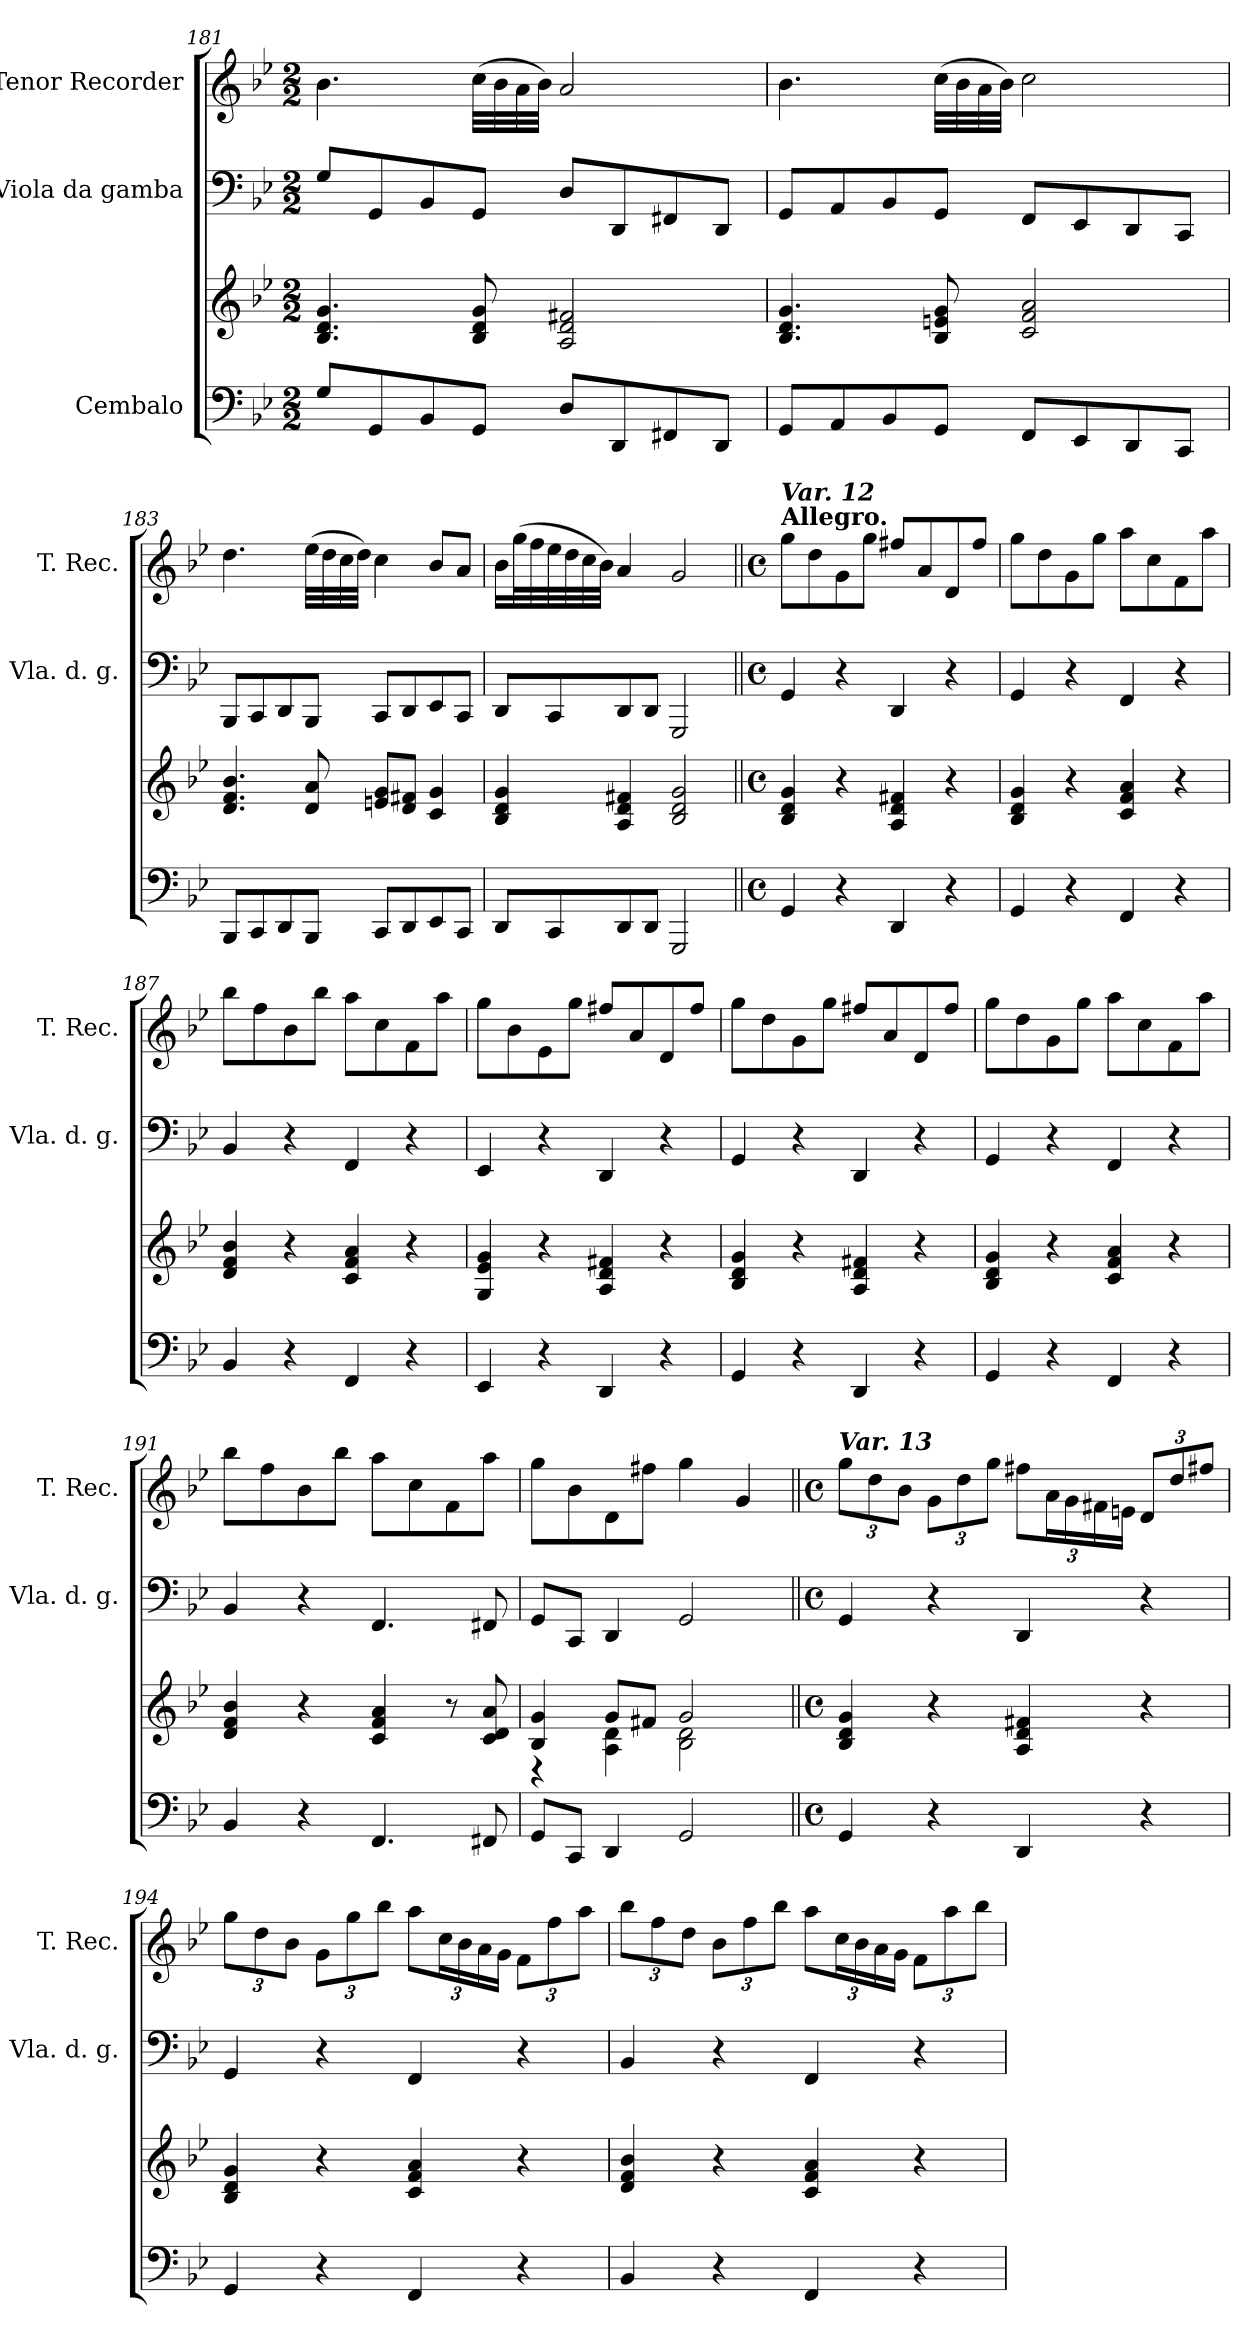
**kern	**kern	**kern	**kern
*part3	*part3	*part2	*part1
*staff4	*staff3	*staff2	*staff1
*I"Cembalo	*	*I"Viola da gamba	*I"Tenor Recorder
*	*	*I'Vla. d. g.	*I'T. Rec.
!!LO:LB:g=z
*clefF4	*clefG2	*clefF4	*clefG2
*k[b-e-]	*k[b-e-]	*k[b-e-]	*k[b-e-]
*M2/2	*M2/2	*M2/2	*M2/2
=181	=181	=181	=181
8G/L	4.B-/ 4.d/ 4.g/	8G/L	4.b-\
8GG/	.	8GG/	.
8BB-/	.	8BB-/	.
8GG/J	8B-/ 8d/ 8g/	8GG/J	(32cc\LLL
.	.	.	32b-\
.	.	.	32a\
.	.	.	32b-\JJJ)
8D/L	2A/ 2d/ 2f#X/	8D/L	2a/
8DD/	.	8DD/	.
8FF#X/	.	8FF#X/	.
8DD/J	.	8DD/J	.
=182	=182	=182	=182
8GG/L	4.B-/ 4.d/ 4.g/	8GG/L	4.b-\
8AA/	.	8AA/	.
8BB-/	.	8BB-/	.
8GG/J	8B-/ 8en/ 8g/	8GG/J	(32cc\LLL
.	.	.	32b-\
.	.	.	32a\
.	.	.	32b-\JJJ)
8FF/L	2c/ 2f/ 2a/	8FF/L	2cc\
8EE-/	.	8EE-/	.
8DD/	.	8DD/	.
8CC/J	.	8CC/J	.
=183	=183	=183	=183
8BBB-/L	4.d/ 4.f/ 4.b-/	8BBB-/L	4.dd\
8CC/	.	8CC/	.
8DD/	.	8DD/	.
8BBB-/J	8d/ 8a/	8BBB-/J	(32ee-\LLL
.	.	.	32dd\
.	.	.	32cc\
.	.	.	32dd\JJJ)
8CC/L	8en/ 8g/L	8CC/L	4cc\
8DD/	8d/ 8f#X/J	8DD/	.
8EE-/	4c/ 4g/	8EE-/	8b-/L
8CC/J	.	8CC/J	8a/J
=184	=184	=184	=184
8DD/L	4B-/ 4d/ 4g/	8DD/L	16b-\LL
.	.	.	(32gg\L
.	.	.	32ff\
8CC/	.	8CC/	32ee-\
.	.	.	32dd\
.	.	.	32cc\
.	.	.	32b-\JJJ)
8DD/	4A/ 4d/ 4f#X/	8DD/	4a/
8DD/J	.	8DD/J	.
2GGG/	2B-/ 2d/ 2g/	2GGG/	2g/
!!LO:PB:g=z
=185||	=185||	=185||	=185||
*M4/4	*M4/4	*M4/4	*M4/4
*met(c)	*met(c)	*met(c)	*met(c)
*	*	*	*MM126
!	!	!	!LO:TX:a:B:t=Allegro.
!	!	!	!LO:TX:a:Bi:t=Var. 12
4GG/	4B-/ 4d/ 4g/	4GG/	8gg\L
.	.	.	8dd\
4r	4r	4r	8g\
.	.	.	8gg\J
4DD/	4A/ 4d/ 4f#X/	4DD/	8ff#X/L
.	.	.	8a/
4r	4r	4r	8d/
.	.	.	8ff#/J
=186	=186	=186	=186
4GG/	4B-/ 4d/ 4g/	4GG/	8gg\L
.	.	.	8dd\
4r	4r	4r	8g\
.	.	.	8gg\J
4FF/	4c/ 4f/ 4a/	4FF/	8aa\L
.	.	.	8cc\
4r	4r	4r	8f\
.	.	.	8aa\J
=187	=187	=187	=187
4BB-/	4d/ 4f/ 4b-/	4BB-/	8bb-\L
.	.	.	8ff\
4r	4r	4r	8b-\
.	.	.	8bb-\J
4FF/	4c/ 4f/ 4a/	4FF/	8aa\L
.	.	.	8cc\
4r	4r	4r	8f\
.	.	.	8aa\J
=188	=188	=188	=188
4EE-/	4G/ 4e-/ 4g/	4EE-/	8gg\L
.	.	.	8b-\
4r	4r	4r	8e-\
.	.	.	8gg\J
4DD/	4A/ 4d/ 4f#X/	4DD/	8ff#X/L
.	.	.	8a/
4r	4r	4r	8d/
.	.	.	8ff#/J
!!LO:LB:g=z
=189	=189	=189	=189
4GG/	4B-/ 4d/ 4g/	4GG/	8gg\L
.	.	.	8dd\
4r	4r	4r	8g\
.	.	.	8gg\J
4DD/	4A/ 4d/ 4f#X/	4DD/	8ff#X/L
.	.	.	8a/
4r	4r	4r	8d/
.	.	.	8ff#/J
=190	=190	=190	=190
4GG/	4B-/ 4d/ 4g/	4GG/	8gg\L
.	.	.	8dd\
4r	4r	4r	8g\
.	.	.	8gg\J
4FF/	4c/ 4f/ 4a/	4FF/	8aa\L
.	.	.	8cc\
4r	4r	4r	8f\
.	.	.	8aa\J
=191	=191	=191	=191
4BB-/	4d/ 4f/ 4b-/	4BB-/	8bb-\L
.	.	.	8ff\
4r	4r	4r	8b-\
.	.	.	8bb-\J
4.FF/	4c/ 4f/ 4a/	4.FF/	8aa\L
.	.	.	8cc\
.	8r	.	8f\
8FF#X/	8c/ 8d/ 8a/	8FF#X/	8aa\J
=192	=192	=192	=192
*	*^	*	*
8GG/L	4B-/ 4g/	4r	8GG/L	8gg\L
8CC/J	.	.	8CC/J	8b-\
4DD/	8g/L	4A\ 4d\	4DD/	8d\
.	8f#X/J	.	.	8ff#X\J
2GG/	2g/	2B-\ 2d\	2GG/	4gg\
.	.	.	.	4g/
*	*v	*v	*	*
!!LO:LB:g=z
=193||	=193||	=193||	=193||
*M4/4	*M4/4	*M4/4	*M4/4
*met(c)	*met(c)	*met(c)	*met(c)
*	*	*	*Xbrackettup
!	!	!	!LO:TX:a:Bi:t=Var. 13
4GG/	4B-/ 4d/ 4g/	4GG/	12gg\L
.	.	.	12dd\
.	.	.	12b-\J
4r	4r	4r	12g\L
.	.	.	12dd\
.	.	.	12gg\J
4DD/	4A/ 4d/ 4f#X/	4DD/	12ff#X\L
.	.	.	24a\L
.	.	.	24g\
.	.	.	24f#X\
.	.	.	24en\JJ
4r	4r	4r	12d/L
.	.	.	12dd/
.	.	.	12ff#X/J
=194	=194	=194	=194
4GG/	4B-/ 4d/ 4g/	4GG/	12gg\L
.	.	.	12dd\
.	.	.	12b-\J
4r	4r	4r	12g\L
.	.	.	12gg\
.	.	.	12bb-\J
4FF/	4c/ 4f/ 4a/	4FF/	12aa\L
.	.	.	24cc\L
.	.	.	24b-\
.	.	.	24a\
.	.	.	24g\JJ
4r	4r	4r	12f\L
.	.	.	12ff\
.	.	.	12aa\J
=195	=195	=195	=195
4BB-/	4d/ 4f/ 4b-/	4BB-/	12bb-\L
.	.	.	12ff\
.	.	.	12dd\J
4r	4r	4r	12b-\L
.	.	.	12ff\
.	.	.	12bb-\J
4FF/	4c/ 4f/ 4a/	4FF/	12aa\L
.	.	.	24cc\L
.	.	.	24b-\
.	.	.	24a\
.	.	.	24g\JJ
4r	4r	4r	12f\L
.	.	.	12aa\
.	.	.	12bb-\J
=	=	=	=
*-	*-	*-	*-
